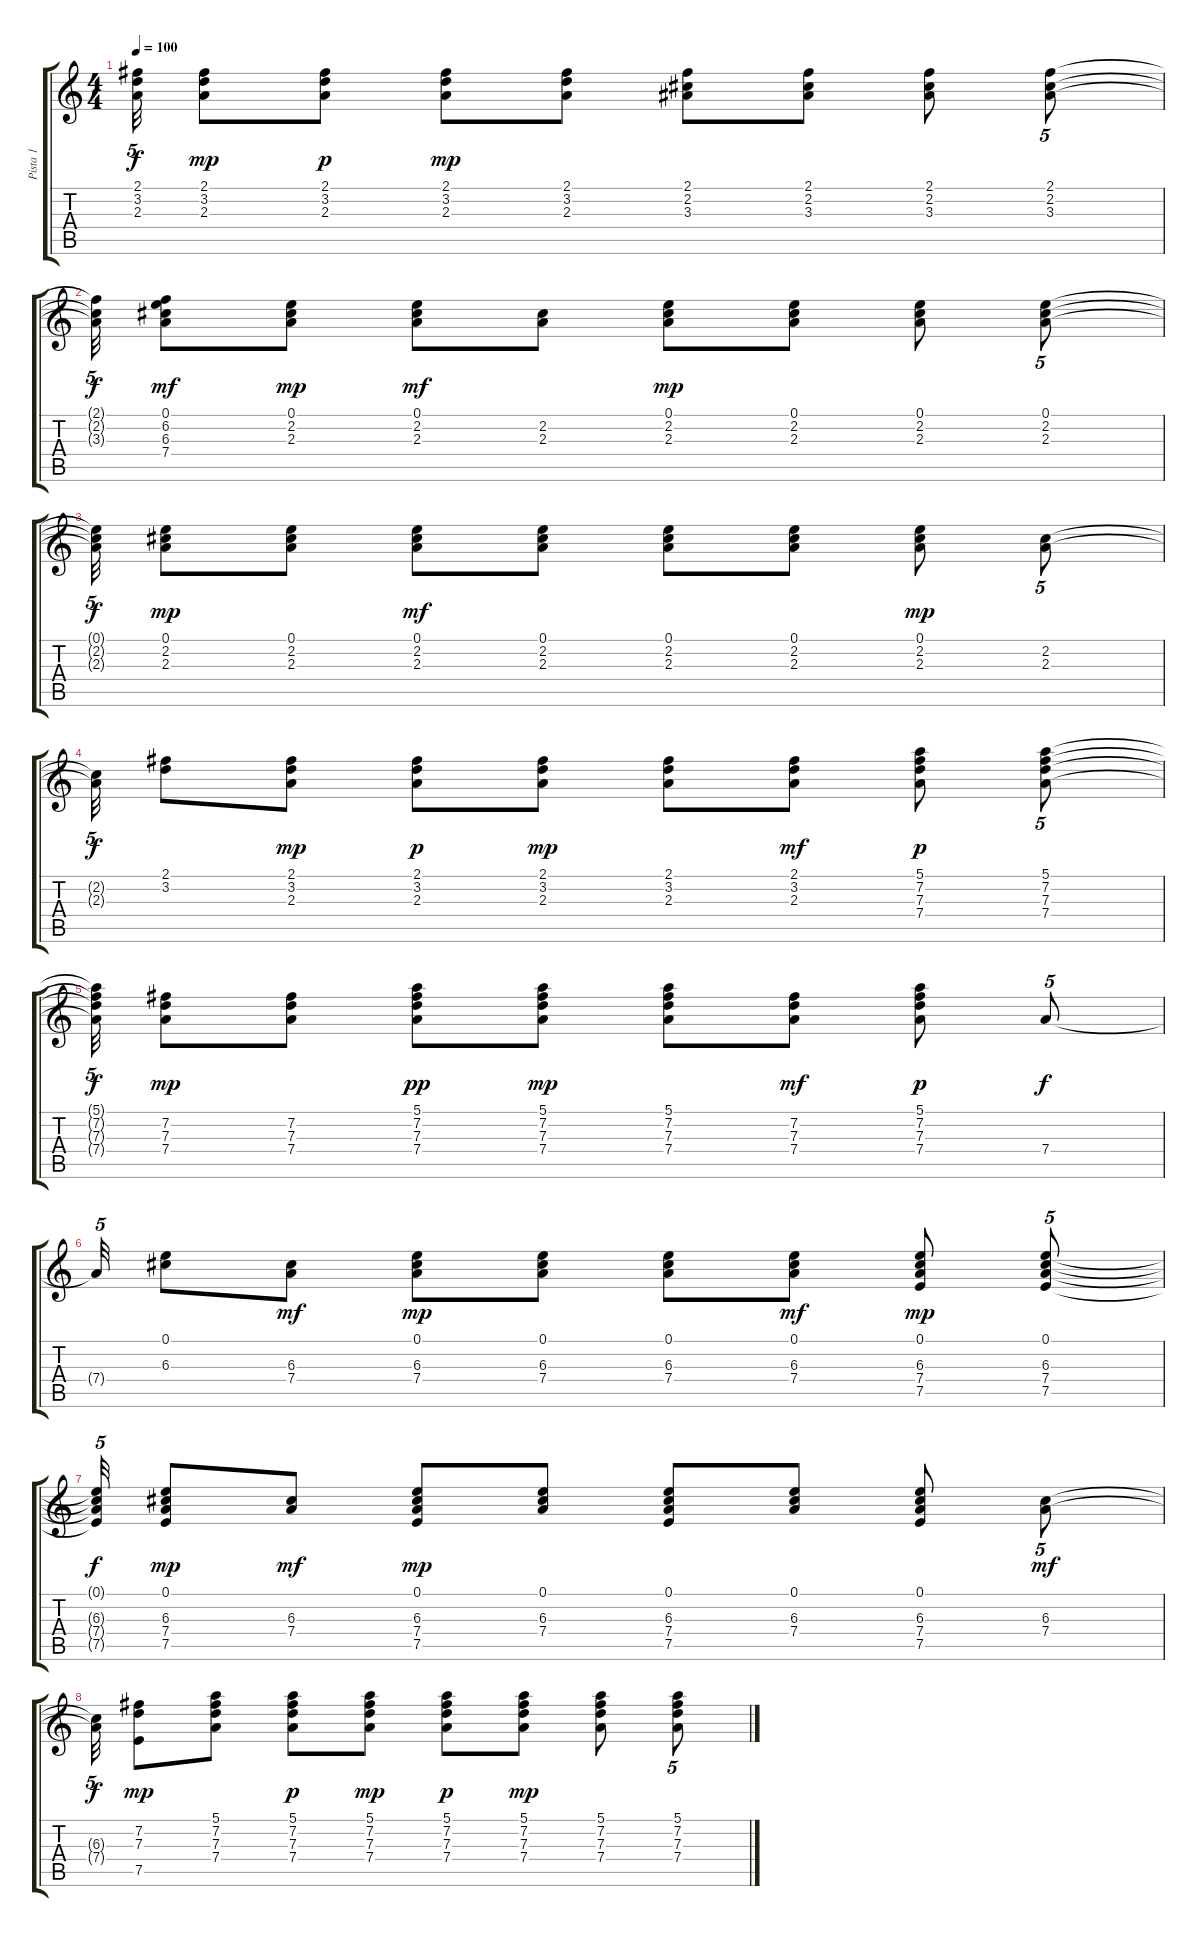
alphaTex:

\track ("Pista 1" "Pista 1") {instrument acousticguitarsteel}
\staff {score tabs}
\tuning (E4 B3 G3 D3 A2 E2) {hide}
\ts (4 4)
\tempo 100
\clef g2
\ks c
(2.1{t} 3.2{t} 2.3{t}).32{tu (5 4) dy f} (2.1 3.2 2.3).8{dy mp} (2.1 3.2 2.3).8{dy p} (2.1 3.2 2.3).8{dy mp} (2.1 3.2 2.3).8 (2.1 2.2 3.3).8 (2.1 2.2 3.3).8 (2.1 2.2 3.3).8 (2.1 2.2 3.3).8{tu (5 4)} |
(2.1{t} 2.2{t} 3.3{t}).32{tu (5 4) dy f} (0.1 6.2 6.3 7.4).8{dy mf} (0.1 2.2 2.3).8{dy mp} (0.1 2.2 2.3).8{dy mf} (2.2 2.3).8 (0.1 2.2 2.3).8{dy mp} (0.1 2.2 2.3).8 (0.1 2.2 2.3).8 (0.1 2.2 2.3).8{tu (5 4)} |
(0.1{t} 2.2{t} 2.3{t}).32{tu (5 4) dy f} (0.1 2.2 2.3).8{dy mp} (0.1 2.2 2.3).8 (0.1 2.2 2.3).8{dy mf} (0.1 2.2 2.3).8 (0.1 2.2 2.3).8 (0.1 2.2 2.3).8 (0.1 2.2 2.3).8{dy mp} (2.2 2.3).8{tu (5 4)} |
(2.2{t} 2.3{t}).32{tu (5 4) dy f} (2.1 3.2).8 (2.1 3.2 2.3).8{dy mp} (2.1 3.2 2.3).8{dy p} (2.1 3.2 2.3).8{dy mp} (2.1 3.2 2.3).8 (2.1 3.2 2.3).8{dy mf} (5.1 7.2 7.3 7.4).8{dy p} (5.1 7.2 7.3 7.4).8{tu (5 4)} |
(5.1{t} 7.2{t} 7.3{t} 7.4{t}).32{tu (5 4) dy f} (7.2 7.3 7.4).8{dy mp} (7.2 7.3 7.4).8 (5.1 7.2 7.3 7.4).8{dy pp} (5.1 7.2 7.3 7.4).8{dy mp} (5.1 7.2 7.3 7.4).8 (7.2 7.3 7.4).8{dy mf} (5.1 7.2 7.3 7.4).8{dy p} 7.4.8{tu (5 4) dy f} |
7.4{t}.32{tu (5 4)} (0.1 6.3).8 (6.3 7.4).8{dy mf} (0.1 6.3 7.4).8{dy mp} (0.1 6.3 7.4).8 (0.1 6.3 7.4).8 (0.1 6.3 7.4).8{dy mf} (0.1 6.3 7.4 7.5).8{dy mp} (0.1 6.3 7.4 7.5).8{tu (5 4)} |
(0.1{t} 6.3{t} 7.4{t} 7.5{t}).32{tu (5 4) dy f} (0.1 6.3 7.4 7.5).8{dy mp} (6.3 7.4).8{dy mf} (0.1 6.3 7.4 7.5).8{dy mp} (0.1 6.3 7.4).8 (0.1 6.3 7.4 7.5).8 (0.1 6.3 7.4).8 (0.1 6.3 7.4 7.5).8 (6.3 7.4).8{tu (5 4) dy mf} |
(6.3{t} 7.4{t}).32{tu (5 4) dy f} (7.2 7.3 7.5).8{dy mp} (5.1 7.2 7.3 7.4).8 (5.1 7.2 7.3 7.4).8{dy p} (5.1 7.2 7.3 7.4).8{dy mp} (5.1 7.2 7.3 7.4).8{dy p} (5.1 7.2 7.3 7.4).8{dy mp} (5.1 7.2 7.3 7.4).8 (5.1 7.2 7.3 7.4).8{tu (5 4)}
